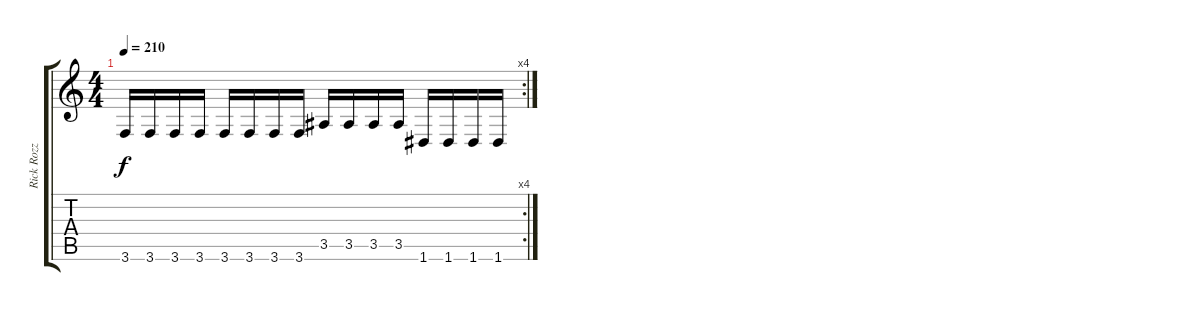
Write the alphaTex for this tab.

\track ("Rick Rozz" "Rick Rozz") {instrument distortionguitar}
\staff {score tabs}
\tuning (D4 A3 F3 C3 G2 D2) {hide}
\rc 4
\ts (4 4)
\tempo 210
\clef g2
\ks c
3.6.16{dy f} 3.6.16 3.6.16 3.6.16 3.6.16 3.6.16 3.6.16 3.6.16 3.5.16 3.5.16 3.5.16 3.5.16 1.6.16 1.6.16 1.6.16 1.6.16
